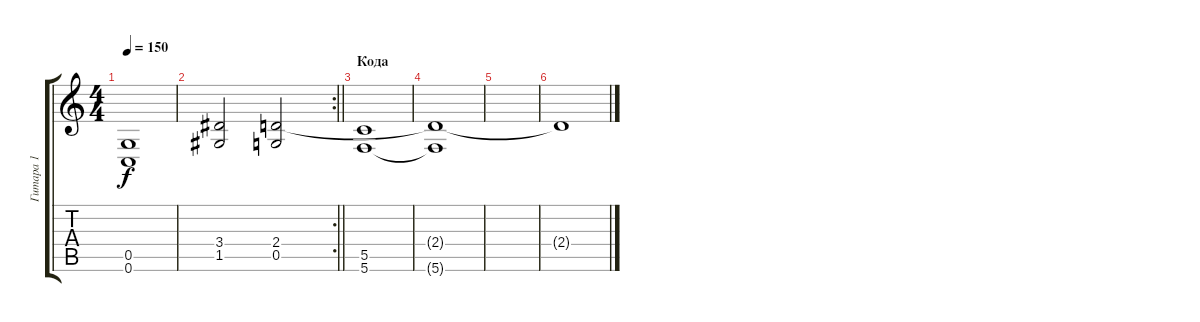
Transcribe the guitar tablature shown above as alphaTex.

\track ("Гитара 1" "Гитара 1") {instrument distortionguitar}
\staff {score tabs}
\tuning (D4 A3 F3 C3 G2 C2) {hide}
\ts (4 4)
\tempo 150
\clef g2
\ks c
(0.5 0.6).1{dy f} |
\rc 2
\barLineRight lightlight
(3.4 1.5).2 (2.4 0.5).2 |
\section ("" "Кода")
(5.5 5.6).1 |
(2.4{t} 5.6{t}).1 |
|
2.4{t}.1
